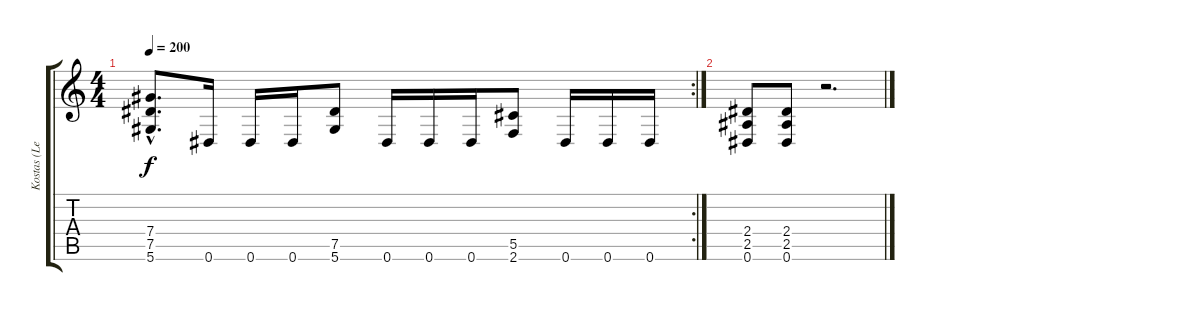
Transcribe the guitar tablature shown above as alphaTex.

\track ("Kostas (Lead Guitar)" "Kostas (Le") {instrument distortionguitar}
\staff {score tabs}
\tuning (Eb4 Bb3 Gb3 Db3 Ab2 Eb2) {hide}
\rc 2
\ts (4 4)
\tempo 200
\clef g2
\ks c
(7.4{hac t} 7.5{hac t} 5.6{hac t}).8{d dy f} 0.6.16 0.6.16 0.6.16 (7.5 5.6).8 0.6.16 0.6.16 0.6.16 (5.5 2.6).8 0.6.16 0.6.16 0.6.16 |
(2.4 2.5 0.6).8 (2.4 2.5 0.6).8 r.2{d}
